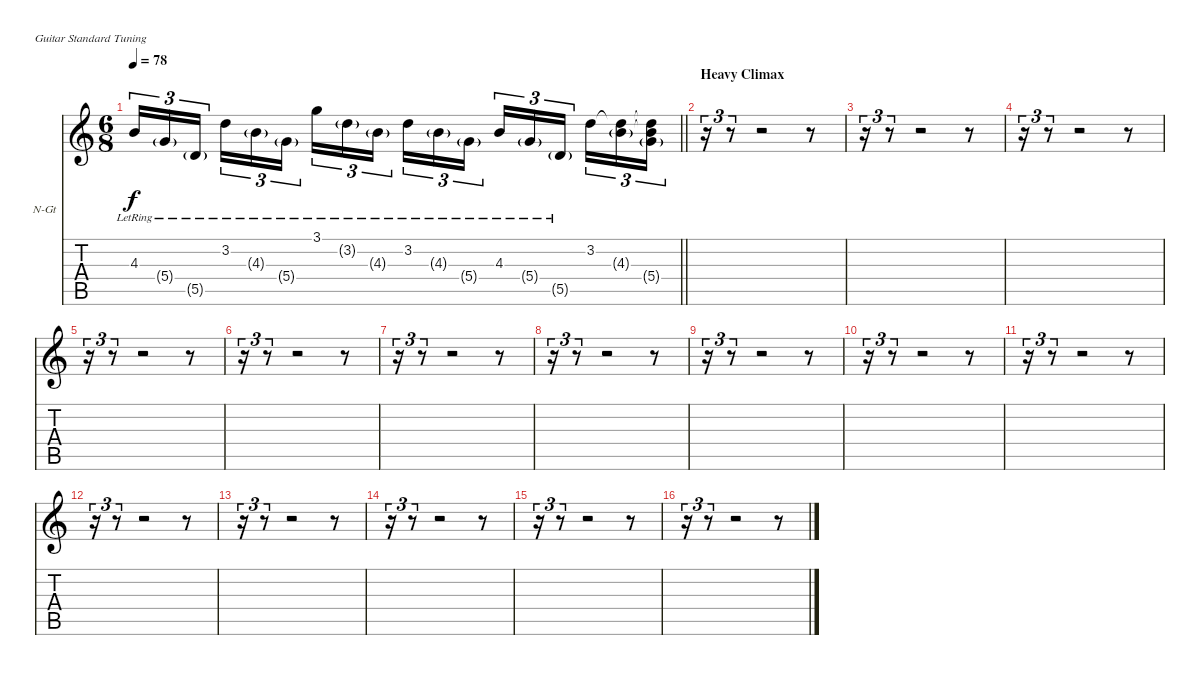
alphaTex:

\bracketExtendMode nobrackets
\firstSystemTrackNameOrientation horizontal
\otherSystemsTrackNameOrientation horizontal
\track ("Mikael Akerfeldt - Acoustic" "N-Gt") {instrument acousticguitarnylon}
\staff {score tabs}
\tuning (E4 B3 G3 D3 A2 E2)
\ts (6 8)
\tempo 78
\clef g2
\barLineRight lightlight
\ks c
4.3{lr}.16{tu (3 2) dy f} 5.4{g lr}.16{tu (3 2)} 5.5{g lr}.16{tu (3 2)} 3.2{lr}.16{tu (3 2)} 4.3{g lr}.16{tu (3 2)} 5.4{g lr}.16{tu (3 2)} 3.1{lr}.16{tu (3 2)} 3.2{g lr}.16{tu (3 2)} 4.3{g lr}.16{tu (3 2)} 3.2{lr}.16{tu (3 2)} 4.3{g lr}.16{tu (3 2)} 5.4{g lr}.16{tu (3 2)} 4.3{lr}.16{tu (3 2)} 5.4{g lr}.16{tu (3 2)} 5.5{g lr}.16{tu (3 2)} 3.2.16{tu (3 2)} (3.2{t} 4.3{g}).16{tu (3 2)} (3.2{t} 4.3{t} 5.4{g}).16{tu (3 2)} |
\section ("" "Heavy Climax")
r.16{tu (3 2)} r.8{tu (3 2)} r.2 r.8 |
r.16{tu (3 2)} r.8{tu (3 2)} r.2 r.8 |
r.16{tu (3 2)} r.8{tu (3 2)} r.2 r.8 |
r.16{tu (3 2)} r.8{tu (3 2)} r.2 r.8 |
r.16{tu (3 2)} r.8{tu (3 2)} r.2 r.8 |
r.16{tu (3 2)} r.8{tu (3 2)} r.2 r.8 |
r.16{tu (3 2)} r.8{tu (3 2)} r.2 r.8 |
r.16{tu (3 2)} r.8{tu (3 2)} r.2 r.8 |
r.16{tu (3 2)} r.8{tu (3 2)} r.2 r.8 |
r.16{tu (3 2)} r.8{tu (3 2)} r.2 r.8 |
r.16{tu (3 2)} r.8{tu (3 2)} r.2 r.8 |
r.16{tu (3 2)} r.8{tu (3 2)} r.2 r.8 |
r.16{tu (3 2)} r.8{tu (3 2)} r.2 r.8 |
r.16{tu (3 2)} r.8{tu (3 2)} r.2 r.8 |
r.16{tu (3 2)} r.8{tu (3 2)} r.2 r.8
